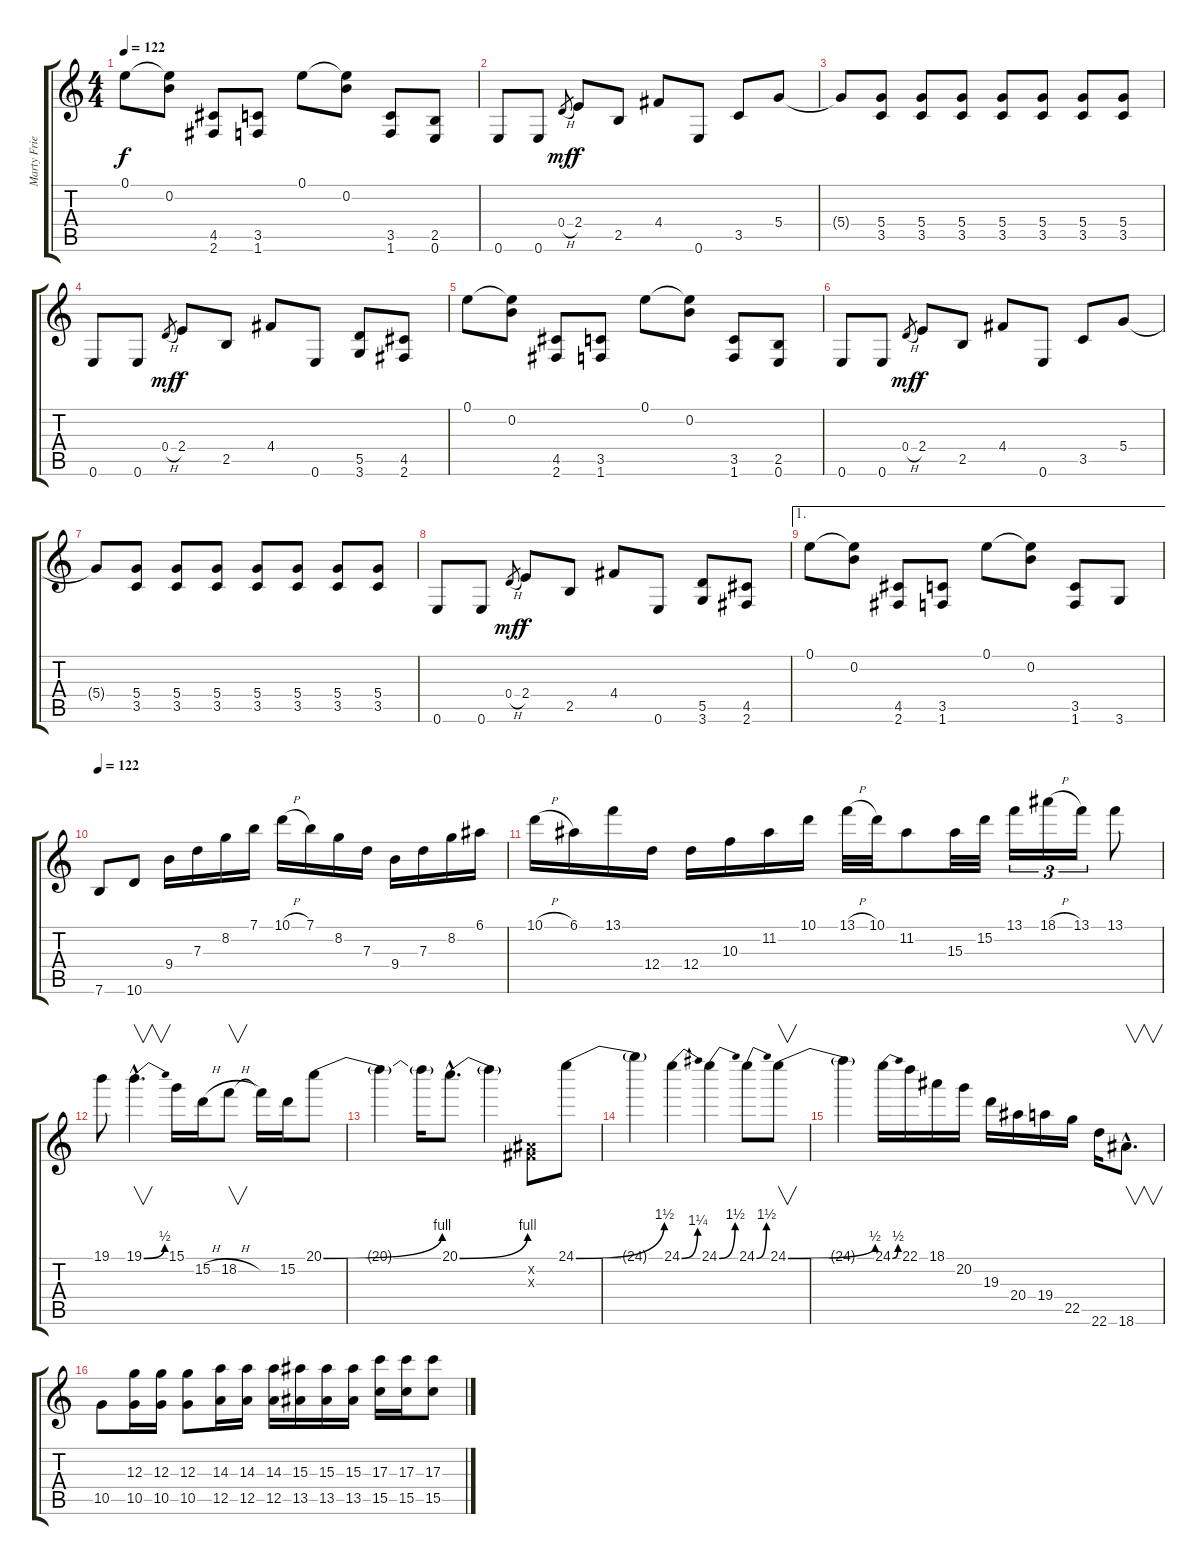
\track ("Marty Friedman" "Marty Frie") {instrument distortionguitar}
\staff {score tabs}
\tuning (E4 B3 G3 D3 A2 E2) {hide}
\ts (4 4)
\tempo 122
\clef g2
\ks c
0.1.8{dy f} (0.1{t} 0.2).8 (4.5 2.6).8 (3.5 1.6).8 0.1.8 (0.1{t} 0.2).8 (3.5 1.6).8 (2.5 0.6).8 |
0.6.8 0.6.8 0.4{h}.8{gr dy mf} 2.4.8{dy f} 2.5.8 4.4.8 0.6.8 3.5.8 5.4.8 |
5.4{t}.8 (5.4 3.5).8 (5.4 3.5).8 (5.4 3.5).8 (5.4 3.5).8 (5.4 3.5).8 (5.4 3.5).8 (5.4 3.5).8 |
0.6.8 0.6.8 0.4{h}.8{gr dy mf} 2.4.8{dy f} 2.5.8 4.4.8 0.6.8 (5.5 3.6).8 (4.5 2.6).8 |
0.1.8 (0.1{t} 0.2).8 (4.5 2.6).8 (3.5 1.6).8 0.1.8 (0.1{t} 0.2).8 (3.5 1.6).8 (2.5 0.6).8 |
0.6.8 0.6.8 0.4{h}.8{gr dy mf} 2.4.8{dy f} 2.5.8 4.4.8 0.6.8 3.5.8 5.4.8 |
5.4{t}.8 (5.4 3.5).8 (5.4 3.5).8 (5.4 3.5).8 (5.4 3.5).8 (5.4 3.5).8 (5.4 3.5).8 (5.4 3.5).8 |
0.6.8 0.6.8 0.4{h}.8{gr dy mf} 2.4.8{dy f} 2.5.8 4.4.8 0.6.8 (5.5 3.6).8 (4.5 2.6).8 |
\ae 1
0.1.8 (0.1{t} 0.2).8 (4.5 2.6).8 (3.5 1.6).8 0.1.8 (0.1{t} 0.2).8 (3.5 1.6).8 3.6.8 |
\tempo 122
7.6.8 10.6.8 9.4.16 7.3.16 8.2.16 7.1.16 10.1{h}.16 7.1.16 8.2.16 7.3.16 9.4.16 7.3.16 8.2.16 6.1.16 |
10.1{h}.16 6.1.16 13.1.16 12.4.16 12.4.16 10.3.16 11.2.16 10.1.16 13.1{h}.32 10.1.32 11.2.8 15.3.32 15.2.32 13.1.16{tu (3 2)} 18.1{h}.16{tu (3 2)} 13.1.16{tu (3 2)} 13.1.8 |
19.1.8 19.1{be (bend 0 0 60 2) hac}.4{v d} 15.1.16 15.2{h}.16 18.2{h}.8{v} 18.2{t}.16 15.2.16 20.1{be (bend 0 0 60 4)}.8 |
20.1{t}.4 20.1{t}.16 20.1{be (bend 0 0 60 4) hac}.8{d} 20.1{t}.4 (-1.2{x} -1.3{x}).8 24.1{be (bend 0 0 60 6)}.8 |
24.1{t}.4 24.1{be (bend 0 0 60 5)}.4 24.1{be (bend 0 0 60 6)}.4 24.1{be (bend 0 0 60 6)}.8 24.1{be (bend 0 0 60 2)}.8{v} |
24.1{t}.4 24.1{be (bend 0 0 60 2)}.16 22.1.16 18.1.16 20.2.16 19.3.16 20.4.16 19.4.16 22.5.16 22.6.16 18.6{hac}.8{v d} |
10.5.8 (12.3 10.5).16 (12.3 10.5).16 (12.3 10.5).8 (14.3 12.5).16 (14.3 12.5).16 (14.3 12.5).16 (15.3 13.5).16 (15.3 13.5).16 (15.3 13.5).16 (17.3 15.5).16 (17.3 15.5).16 (17.3 15.5).8
